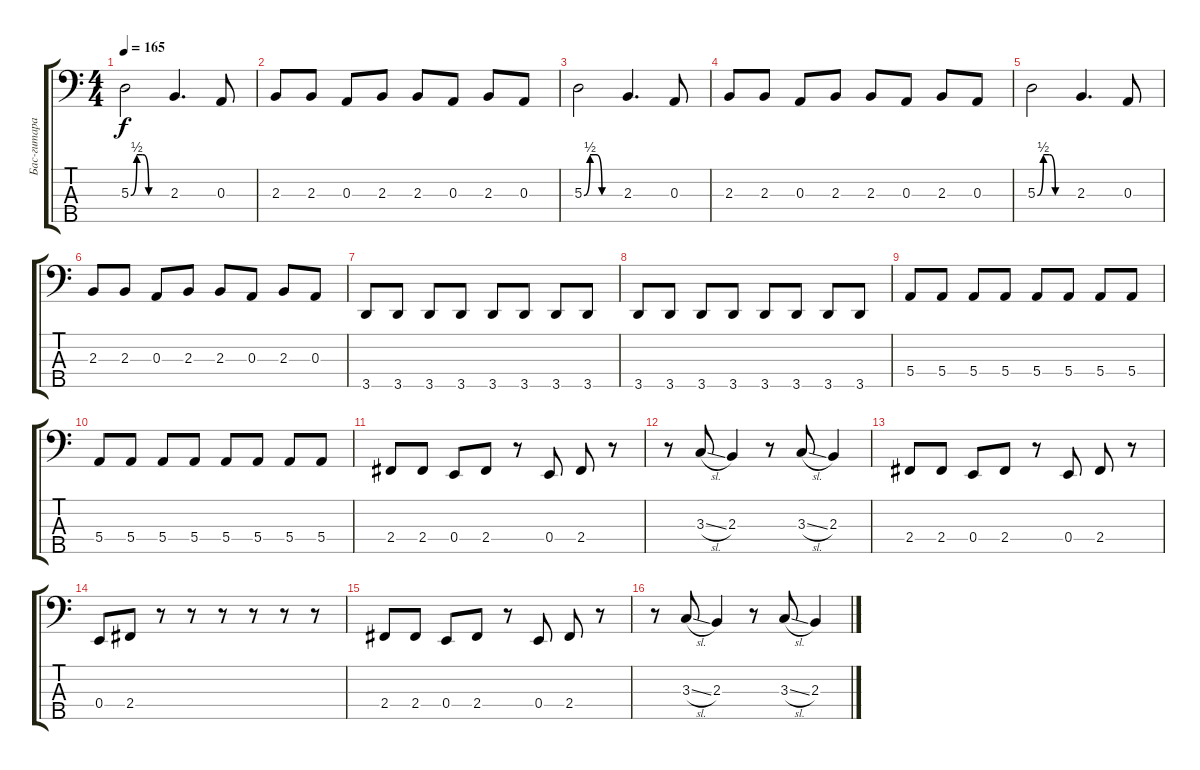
\track ("Бас-гитара" "Бас-гитара") {instrument electricbassfinger}
\staff {score tabs}
\tuning (G2 D2 A1 E1 B0) {hide}
\ts (4 4)
\tempo 165
\clef f4
\ks c
5.3{be (custom 0 0 10 2 20 2 30 0 60 0)}.2{dy f} 2.3.4{d} 0.3.8 |
2.3.8 2.3.8 0.3.8 2.3.8 2.3.8 0.3.8 2.3.8 0.3.8 |
5.3{be (custom 0 0 10 2 20 2 30 0 60 0)}.2 2.3.4{d} 0.3.8 |
2.3.8 2.3.8 0.3.8 2.3.8 2.3.8 0.3.8 2.3.8 0.3.8 |
5.3{be (custom 0 0 10 2 20 2 30 0 60 0)}.2 2.3.4{d} 0.3.8 |
2.3.8 2.3.8 0.3.8 2.3.8 2.3.8 0.3.8 2.3.8 0.3.8 |
3.5.8 3.5.8 3.5.8 3.5.8 3.5.8 3.5.8 3.5.8 3.5.8 |
3.5.8 3.5.8 3.5.8 3.5.8 3.5.8 3.5.8 3.5.8 3.5.8 |
5.4.8 5.4.8 5.4.8 5.4.8 5.4.8 5.4.8 5.4.8 5.4.8 |
5.4.8 5.4.8 5.4.8 5.4.8 5.4.8 5.4.8 5.4.8 5.4.8 |
2.4.8 2.4.8 0.4.8 2.4.8 r.8 0.4.8 2.4.8 r.8 |
r.8 3.3{sl}.8 2.3.4 r.8 3.3{sl}.8 2.3.4 |
2.4.8 2.4.8 0.4.8 2.4.8 r.8 0.4.8 2.4.8 r.8 |
0.4.8 2.4.8 r.8 r.8 r.8 r.8 r.8 r.8 |
2.4.8 2.4.8 0.4.8 2.4.8 r.8 0.4.8 2.4.8 r.8 |
r.8 3.3{sl}.8 2.3.4 r.8 3.3{sl}.8 2.3.4
